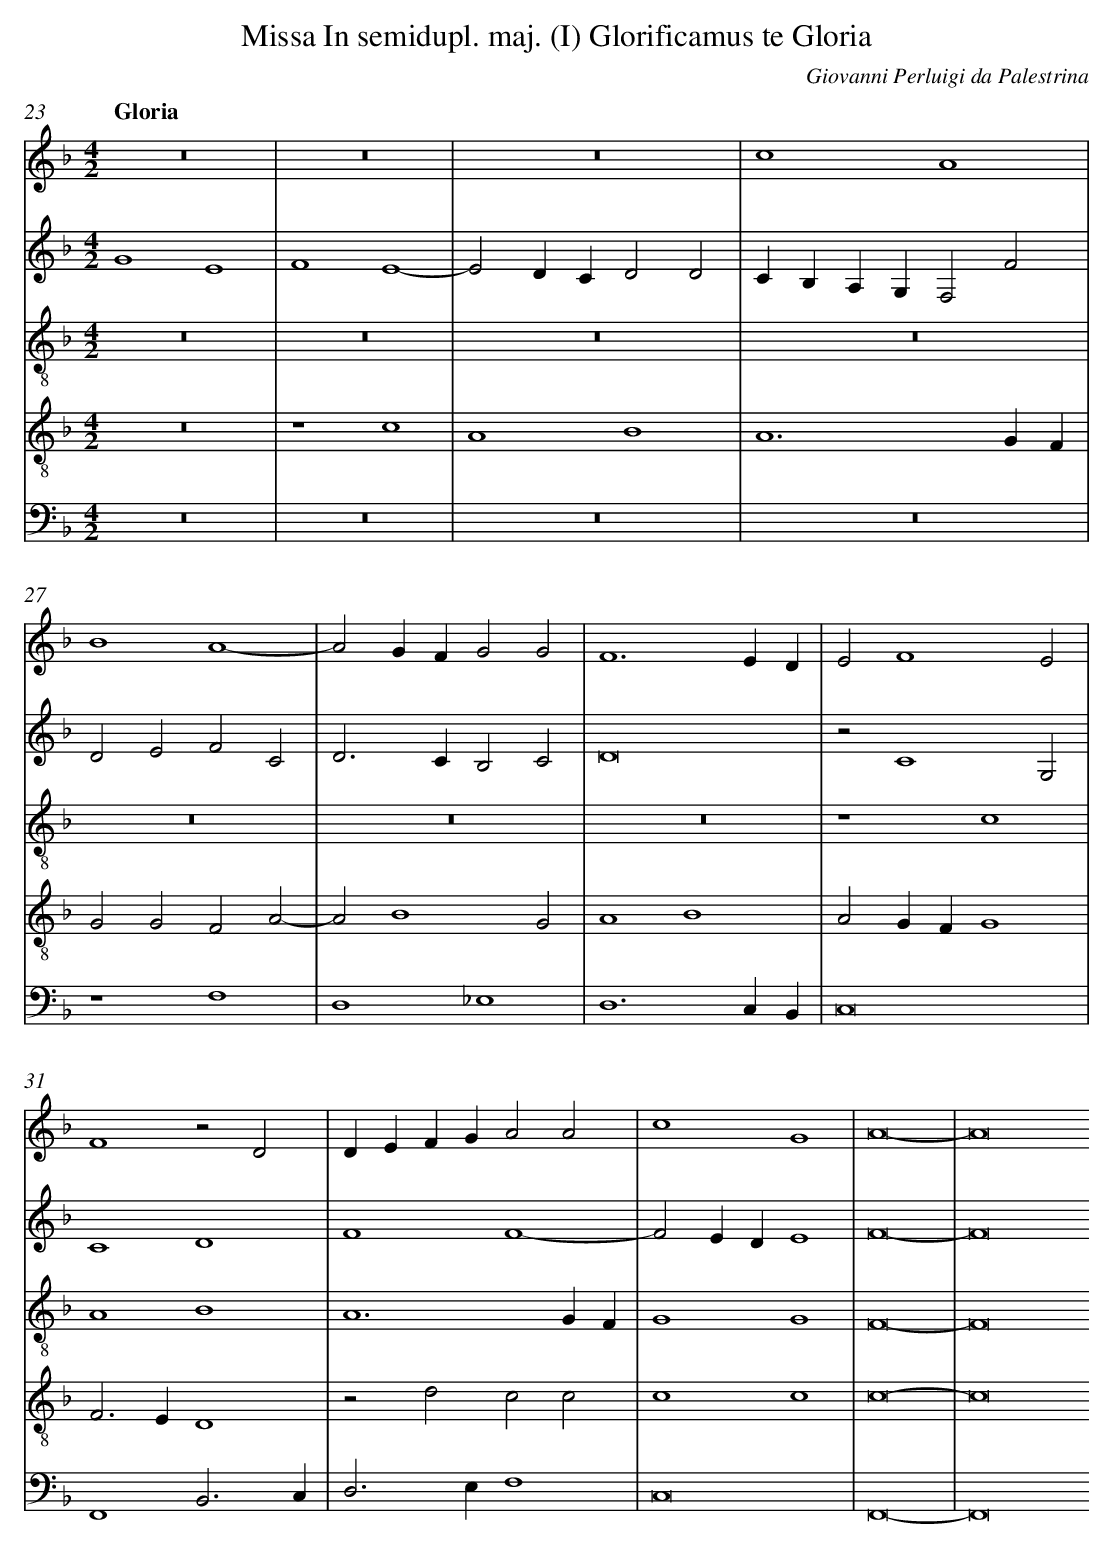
X:1
T: Missa In semidupl. maj. (I) Glorificamus te Gloria
C: Giovanni Perluigi da Palestrina
L: 1/4
M: 4/2
Q: "Gloria"
V: 1 clef=treble
V: 2 clef=treble
V: 3 clef=treble-8
V: 4 clef=treble-8
V: 5 clef=bass
K: F
[V:1] z8 |
[V:2] G4E4 |
[V:3] z8 |
[V:4] z8 |
[V:5] z8 |
[V:1] z8 |
[V:2] F4E4- |
[V:3] z8 |
[V:4] z4c4 |
[V:5] z8 |
[V:1] z8 |
[V:2] E2DCD2D2 |
[V:3] z8 |
[V:4] A4B4 |
[V:5] z8 |
[V:1] c4A4 |
[V:2] CB,A,G,F,2F2 |
[V:3] z8 |
[V:4] A6GF |
[V:5] z8 |
[V:1] B4A4- |
[V:2] D2E2F2C2 |
[V:3] z8 |
[V:4] G2G2F2A2- |
[V:5] z4F,4 |
[V:1] A2GFG2G2 |
[V:2] D2>C2B,2C2 |
[V:3] z8 |
[V:4] A2B4G2 |
[V:5] D,4_E,4 |
[V:1] F6ED |
[V:2] D8 |
[V:3] z8 |
[V:4] A4B4 |
[V:5] D,6C,B,, |
[V:1] E2F4E2 |
[V:2] z2C4G,2 |
[V:3] z4c4 |
[V:4] A2GFG4 |
[V:5] C,8 |
[V:1] F4z2D2 |
[V:2] C4D4 |
[V:3] A4B4 |
[V:4] F2>E2D4 |
[V:5] F,,4B,,3C, |
[V:1] DEFGA2A2 |
[V:2] F4F4- |
[V:3] A6GF |
[V:4] z2d2c2c2 |
[V:5] D,2>E,2F,4 |
[V:1] c4G4 |
[V:2] F2EDE4 |
[V:3] G4G4 |
[V:4] c4c4 |
[V:5] C,8 |
[V:1] A8- |
[V:2] F8- |
[V:3] F8- |
[V:4] c8- |
[V:5] F,,8- |
[V:1] A8
[V:2] F8
[V:3] F8
[V:4] c8
[V:5] F,,8
